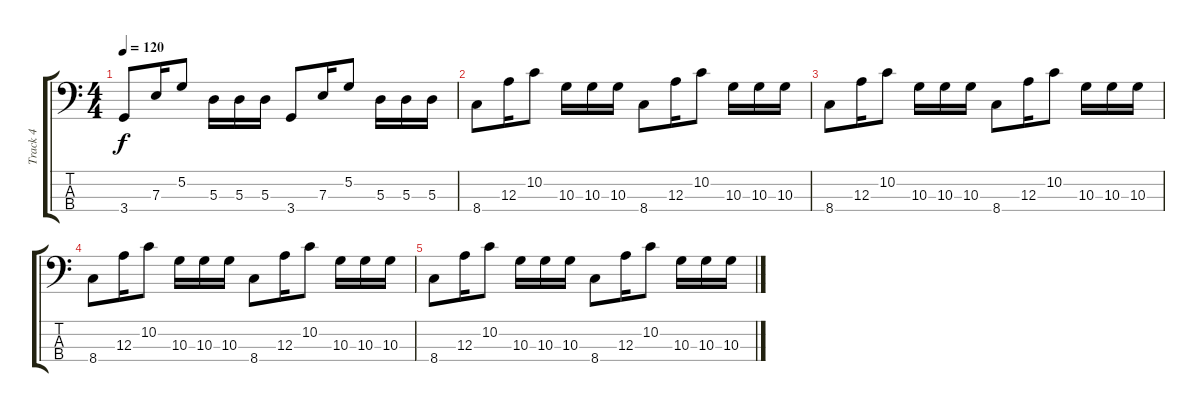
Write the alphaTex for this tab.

\track ("Track 4" "Track 4") {instrument slapbass1}
\staff {score tabs}
\tuning (G2 D2 A1 E1) {hide}
\ts (4 4)
\tempo 120
\clef f4
\ks c
3.4.8{dy f} 7.3.16 5.2.8 5.3.16 5.3.16 5.3.16 3.4.8 7.3.16 5.2.8 5.3.16 5.3.16 5.3.16 |
8.4.8 12.3.16 10.2.8 10.3.16 10.3.16 10.3.16 8.4.8 12.3.16 10.2.8 10.3.16 10.3.16 10.3.16 |
8.4.8 12.3.16 10.2.8 10.3.16 10.3.16 10.3.16 8.4.8 12.3.16 10.2.8 10.3.16 10.3.16 10.3.16 |
8.4.8 12.3.16 10.2.8 10.3.16 10.3.16 10.3.16 8.4.8 12.3.16 10.2.8 10.3.16 10.3.16 10.3.16 |
8.4.8 12.3.16 10.2.8 10.3.16 10.3.16 10.3.16 8.4.8 12.3.16 10.2.8 10.3.16 10.3.16 10.3.16
